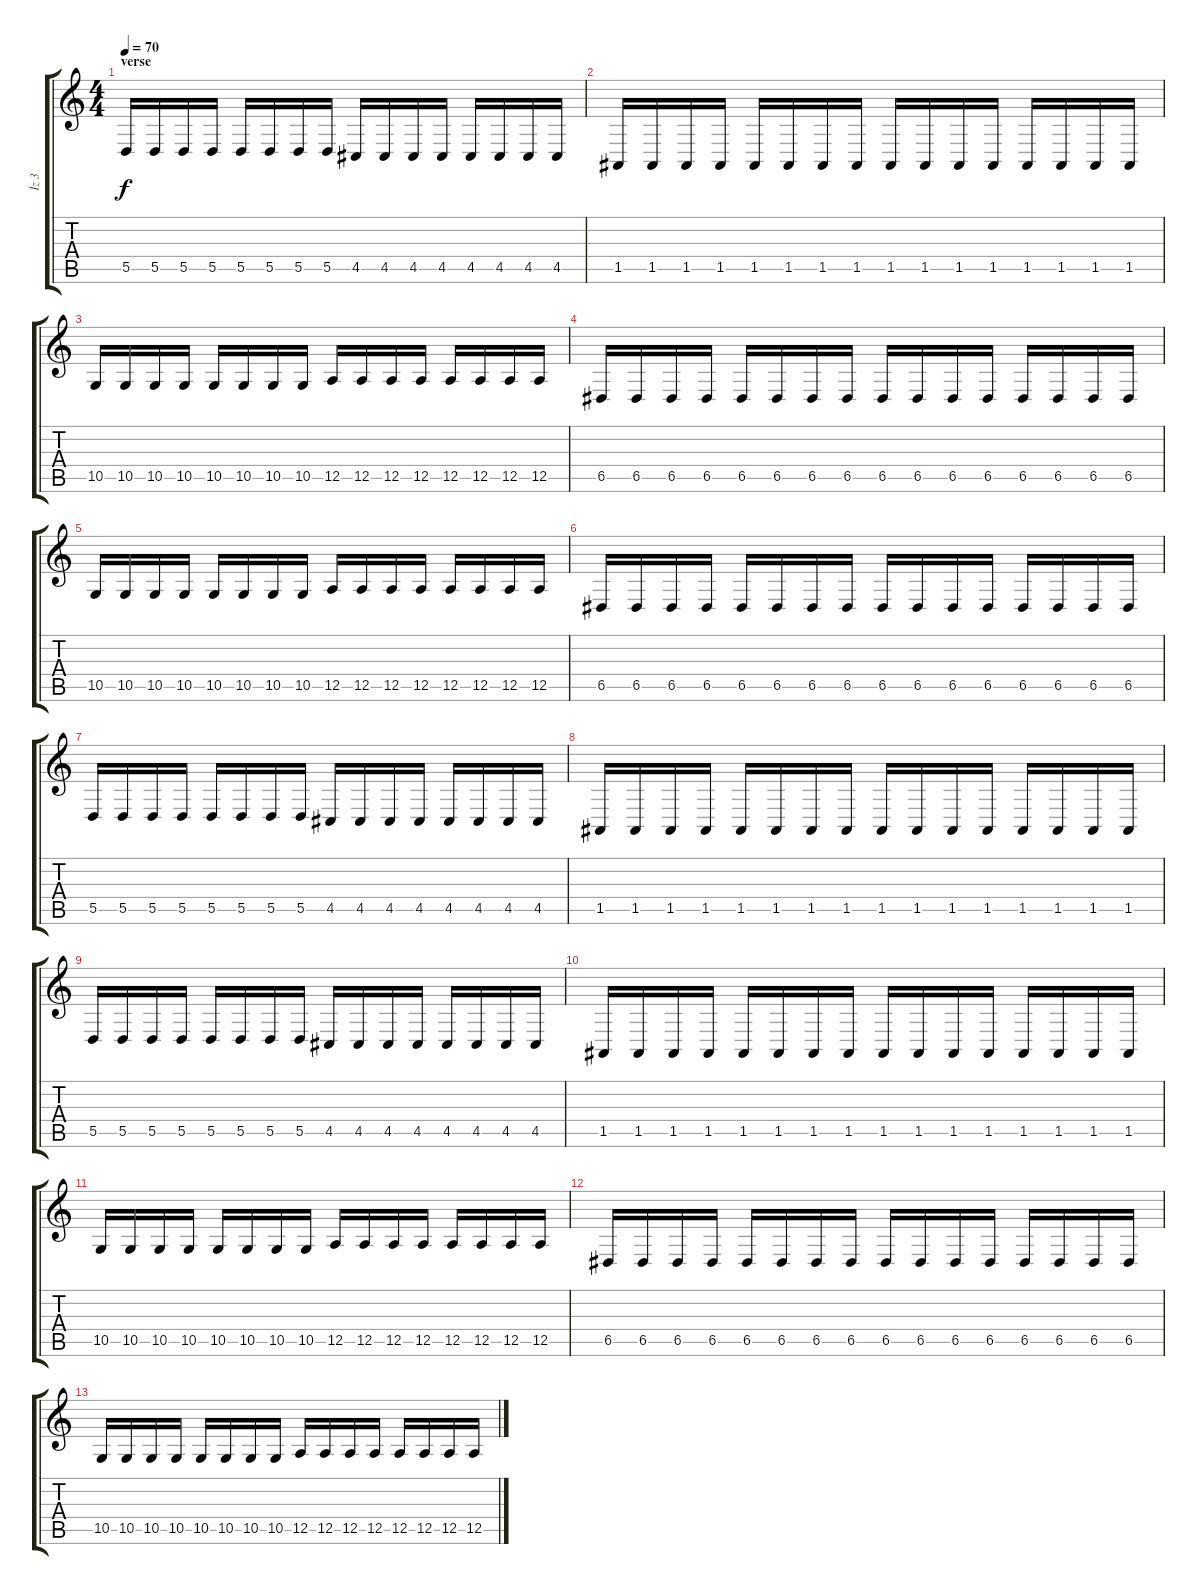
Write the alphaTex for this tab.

\track ("İz 3" "İz 3") {instrument acousticgrandpiano}
\staff {score tabs}
\tuning (E4 B3 G3 D3 A2 E2) {hide}
\ts (4 4)
\section ("" "verse")
\tempo 70
\clef g2
\ks c
5.5.16{dy f} 5.5.16 5.5.16 5.5.16 5.5.16 5.5.16 5.5.16 5.5.16 4.5.16 4.5.16 4.5.16 4.5.16 4.5.16 4.5.16 4.5.16 4.5.16 |
1.5.16 1.5.16 1.5.16 1.5.16 1.5.16 1.5.16 1.5.16 1.5.16 1.5.16 1.5.16 1.5.16 1.5.16 1.5.16 1.5.16 1.5.16 1.5.16 |
10.5.16 10.5.16 10.5.16 10.5.16 10.5.16 10.5.16 10.5.16 10.5.16 12.5.16 12.5.16 12.5.16 12.5.16 12.5.16 12.5.16 12.5.16 12.5.16 |
6.5.16 6.5.16 6.5.16 6.5.16 6.5.16 6.5.16 6.5.16 6.5.16 6.5.16 6.5.16 6.5.16 6.5.16 6.5.16 6.5.16 6.5.16 6.5.16 |
10.5.16 10.5.16 10.5.16 10.5.16 10.5.16 10.5.16 10.5.16 10.5.16 12.5.16 12.5.16 12.5.16 12.5.16 12.5.16 12.5.16 12.5.16 12.5.16 |
6.5.16 6.5.16 6.5.16 6.5.16 6.5.16 6.5.16 6.5.16 6.5.16 6.5.16 6.5.16 6.5.16 6.5.16 6.5.16 6.5.16 6.5.16 6.5.16 |
5.5.16 5.5.16 5.5.16 5.5.16 5.5.16 5.5.16 5.5.16 5.5.16 4.5.16 4.5.16 4.5.16 4.5.16 4.5.16 4.5.16 4.5.16 4.5.16 |
1.5.16 1.5.16 1.5.16 1.5.16 1.5.16 1.5.16 1.5.16 1.5.16 1.5.16 1.5.16 1.5.16 1.5.16 1.5.16 1.5.16 1.5.16 1.5.16 |
5.5.16 5.5.16 5.5.16 5.5.16 5.5.16 5.5.16 5.5.16 5.5.16 4.5.16 4.5.16 4.5.16 4.5.16 4.5.16 4.5.16 4.5.16 4.5.16 |
1.5.16 1.5.16 1.5.16 1.5.16 1.5.16 1.5.16 1.5.16 1.5.16 1.5.16 1.5.16 1.5.16 1.5.16 1.5.16 1.5.16 1.5.16 1.5.16 |
10.5.16 10.5.16 10.5.16 10.5.16 10.5.16 10.5.16 10.5.16 10.5.16 12.5.16 12.5.16 12.5.16 12.5.16 12.5.16 12.5.16 12.5.16 12.5.16 |
6.5.16 6.5.16 6.5.16 6.5.16 6.5.16 6.5.16 6.5.16 6.5.16 6.5.16 6.5.16 6.5.16 6.5.16 6.5.16 6.5.16 6.5.16 6.5.16 |
10.5.16 10.5.16 10.5.16 10.5.16 10.5.16 10.5.16 10.5.16 10.5.16 12.5.16 12.5.16 12.5.16 12.5.16 12.5.16 12.5.16 12.5.16 12.5.16
